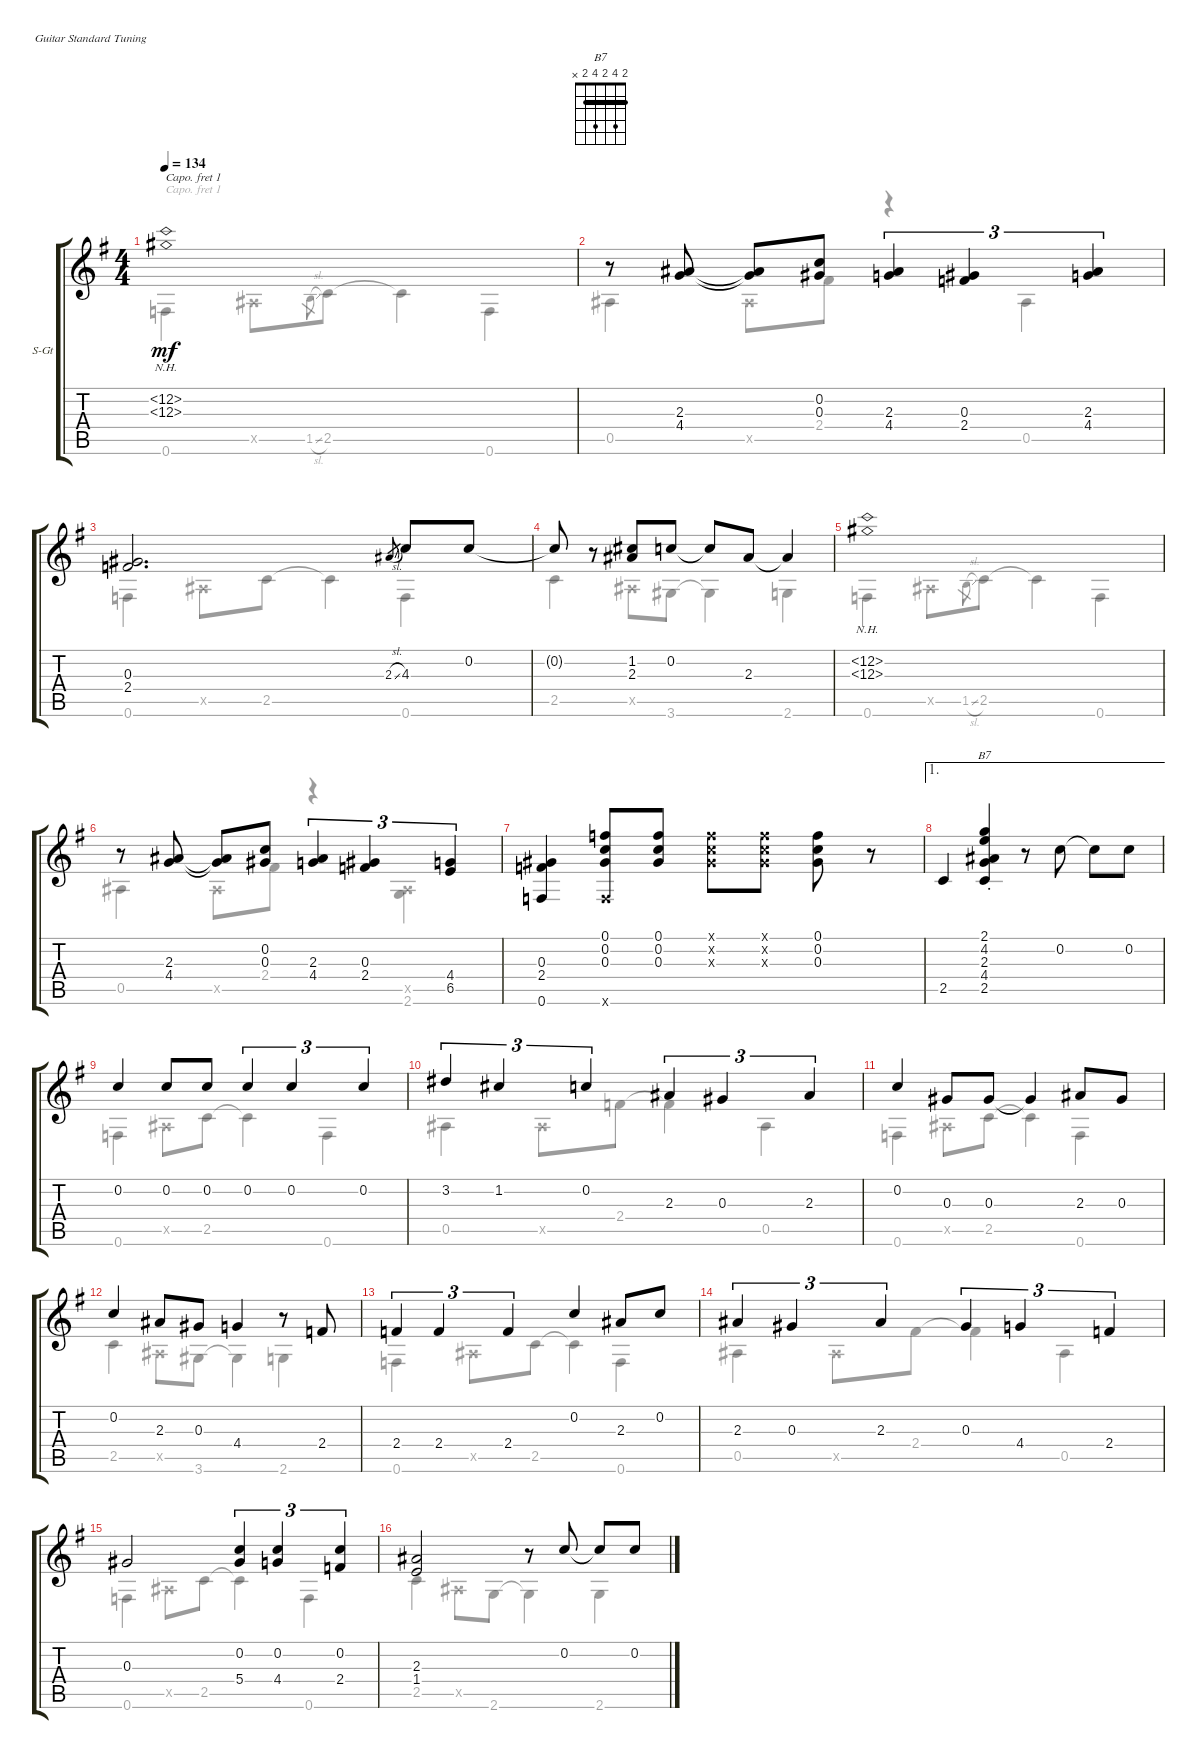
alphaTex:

\defaultSystemsLayout 4
\bracketExtendMode groupsimilarinstruments
\firstSystemTrackNameOrientation horizontal
\otherSystemsTrackNameOrientation horizontal
\track ("Steel Guitar" "S-Gt") {instrument acousticguitarsteel}
\staff {score tabs}
\capo 1
\tuning (E4 B3 G3 D3 A2 E2)
\chord ("B7" 2 4 2 4 2 x) {barre (2 2)}
\voice
\ts (4 4)
\tempo 134
\clef g2
\scale
0.343266
\ks eminor
(12.2{nh} 12.3{nh}).1{dy mf} |
\scale
0.230011 r.8 (2.3 4.4).8 (4.4{t} 2.3{t}).8 (0.3 0.2).8 (4.4 2.3).4{tu (3 2)} (0.3 2.4).4{tu (3 2)} (2.3 4.4).4{tu (3 2)} |
\scale
0.212157 (2.4 0.3).2{d} 2.3{sl}.8{gr} 4.3.8 0.2.8 |
\scale
0.214541 0.2{t}.8 r.8 (1.2 2.3).8 0.2.8 0.2{t}.8 2.3.8 2.3{t}.4 |
(12.2{nh} 12.3{nh}).1 |
r.8 (2.3 4.4).8 (4.4{t} 2.3{t}).8 (0.3 0.2).8 (4.4 2.3).4{tu (3 2)} (0.3 2.4).4{tu (3 2)} (4.4 6.5).4{tu (3 2)} |
(0.6 0.3 2.4).4 (0.1 0.2 0.3 0.6{x}).8 (0.1 0.2 0.3).8 (0.3{x} 0.2{x} 0.1{x}).8 (0.1{x} 0.2{x} 0.3{x}).8 (0.1 0.2 0.3).8 r.8 |
\ae 1
2.5.4 (2.5{st} 4.4{st} 2.3{st} 4.2{st} 2.1{st}).4{ch "B7"} r.8 0.2.8 0.2{t}.8 0.2.8 |
0.2.4 0.2.8 0.2.8 0.2.4{tu (3 2)} 0.2.4{tu (3 2)} 0.2.4{tu (3 2)} |
3.2.4{tu (3 2)} 1.2.4{tu (3 2)} 0.2.4{tu (3 2)} 2.3.4{tu (3 2)} 0.3.4{tu (3 2)} 2.3.4{tu (3 2)} |
0.2.4 0.3.8 0.3.8 0.3{t}.4 2.3.8 0.3.8 |
0.2.4 2.3.8 0.3.8 4.4.4 r.8 2.4.8 |
2.4.4{tu (3 2)} 2.4.4{tu (3 2)} 2.4.4{tu (3 2)} 0.2.4 2.3.8 0.2.8 |
2.3.4{tu (3 2)} 0.3.4{tu (3 2)} 2.3.4{tu (3 2)} 0.3.4{tu (3 2)} 4.4.4{tu (3 2)} 2.4.4{tu (3 2)} |
0.3.2 (0.2 5.4).4{tu (3 2)} (0.2 4.4).4{tu (3 2)} (0.2 2.4).4{tu (3 2)} |
(2.3 1.4).2 r.8 0.2.8 0.2{t}.8 0.2.8
\voice
\clef g2
\ottava regular
\simile none
\scale
0.343266
\ks eminor
0.6.4{dy mf} 0.5{x}.8 1.5{sl}.8{gr} 2.5.8 2.5{t}.4 0.6.4 |
\scale
0.230011 0.5.4 0.5{x}.8 2.4.8 r.4 0.5.4 |
\scale
0.212157 0.6.4 0.5{x}.8 2.5.8 2.5{t}.4 0.6.4 |
\scale
0.214541 2.5.4 0.5{x}.8 3.6.8 3.6{t}.4 2.6.4 |
0.6.4 0.5{x}.8 1.5{sl}.8{gr} 2.5.8 2.5{t}.4 0.6.4 |
0.5.4 0.5{x}.8 2.4.8 r.4 (0.5{x} 2.6).4 |
|
|
0.6.4 0.5{x}.8 2.5.8 2.5{t}.4 0.6.4 |
0.5.4 0.5{x}.8 2.4.8 2.4{t}.4 0.5.4 |
0.6.4 0.5{x}.8 2.5.8 2.5{t}.4 0.6.4 |
2.5.4 0.5{x}.8 3.6.8 3.6{t}.4 2.6.4 |
0.6.4 0.5{x}.8 2.5.8 2.5{t}.4 0.6.4 |
0.5.4 0.5{x}.8 2.4.8 2.4{t}.4 0.5.4 |
0.6.4 0.5{x}.8 2.5.8 2.5{t}.4 0.6.4 |
2.5.4 0.5{x}.8 2.6.8 2.6{t}.4 2.6.4
